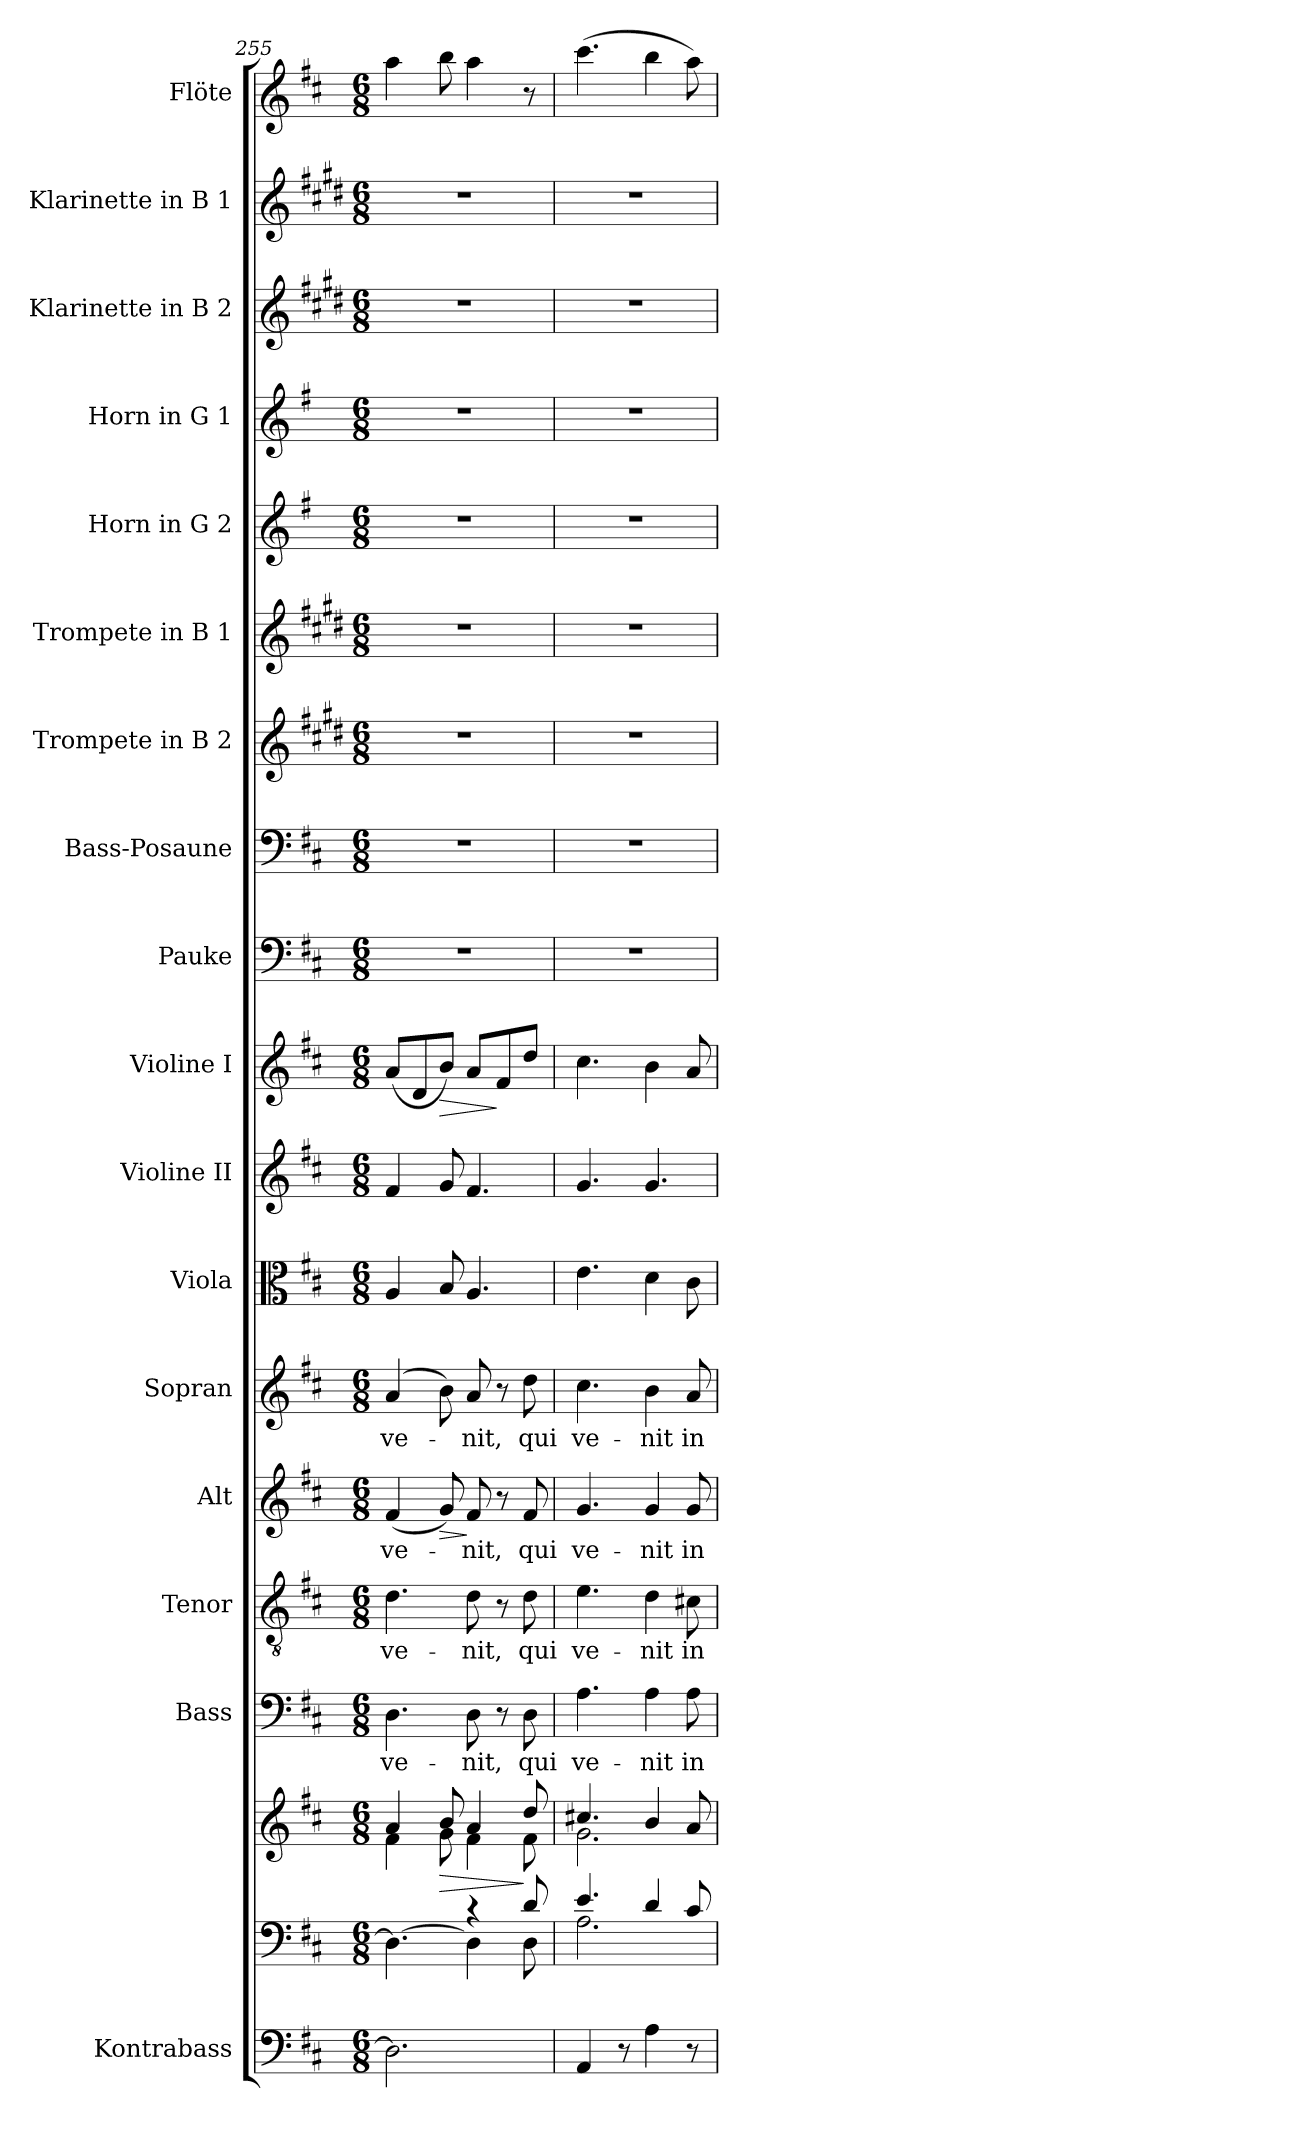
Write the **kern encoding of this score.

**kern	**kern	**kern	**dynam	**kern	**text	**kern	**text	**kern	**text	**dynam	**kern	**text	**kern	**kern	**kern	**dynam	**kern	**kern	**kern	**kern	**kern	**kern	**kern	**kern	**kern
*part18	*part17	*part17	*part17	*part16	*part16	*part15	*part15	*part14	*part14	*part14	*part13	*part13	*part12	*part11	*part10	*part10	*part9	*part8	*part7	*part6	*part5	*part4	*part3	*part2	*part1
*staff19	*staff18	*staff17	*staff17/18	*staff16	*staff16	*staff15	*staff15	*staff14	*staff14	*staff14	*staff13	*staff13	*staff12	*staff11	*staff10	*staff10	*staff9	*staff8	*staff7	*staff6	*staff5	*staff4	*staff3	*staff2	*staff1
*I"Kontrabass	*	*	*	*I"Bass	*	*I"Tenor	*	*I"Alt	*	*	*I"Sopran	*	*I"Viola	*I"Violine II	*I"Violine I	*	*I"Pauke	*I"Bass-Posaune	*I"Trompete in B 2	*I"Trompete in B 1	*I"Horn in G 2	*I"Horn in G 1	*I"Klarinette in B 2	*I"Klarinette in B 1	*I"Flöte
*I'Kb.	*	*	*	*I'B	*	*I'T	*	*I'A	*	*	*I'S	*	*I'Vla.	*I'Vl. II	*I'Vl. I	*	*I'Pk.	*I'B. Pos.	*	*	*I'Hrn. 2	*I'Hrn. 1	*	*	*I'Fl.
*clefF4	*clefF4	*clefG2	*	*clefF4	*	*clefGv2	*	*clefG2	*	*	*clefG2	*	*clefC3	*clefG2	*clefG2	*	*clefF4	*clefF4	*clefG2	*clefG2	*clefG2	*clefG2	*clefG2	*clefG2	*clefG2
*ITrd7c12	*	*	*	*	*	*	*	*	*	*	*	*	*	*	*	*	*	*	*ITrd1c2	*ITrd1c2	*ITrd3c5	*ITrd3c5	*ITrd1c2	*ITrd1c2	*
*k[f#c#]	*k[f#c#]	*k[f#c#]	*	*k[f#c#]	*	*k[f#c#]	*	*k[f#c#]	*	*	*k[f#c#]	*	*k[f#c#]	*k[f#c#]	*k[f#c#]	*	*k[f#c#]	*k[f#c#]	*k[f#c#]	*k[f#c#]	*k[f#c#]	*k[f#c#]	*k[f#c#]	*k[f#c#]	*k[f#c#]
*D:	*D:	*D:	*	*D:	*	*D:	*	*D:	*	*	*D:	*	*D:	*D:	*D:	*	*D:	*D:	*D:	*D:	*D:	*D:	*D:	*D:	*D:
*M6/8	*M6/8	*M6/8	*	*M6/8	*	*M6/8	*	*M6/8	*	*	*M6/8	*	*M6/8	*M6/8	*M6/8	*	*M6/8	*M6/8	*M6/8	*M6/8	*M6/8	*M6/8	*M6/8	*M6/8	*M6/8
=255	=255	=255	=255	=255	=255	=255	=255	=255	=255	=255	=255	=255	=255	=255	=255	=255	=255	=255	=255	=255	=255	=255	=255	=255	=255
*	*^	*^	*	*	*	*	*	*	*	*	*	*	*	*	*	*	*	*	*	*	*	*	*	*	*
!	!	!	!	!	!	!	!LO:LY:b	!	!LO:LY:b	!	!LO:LY:b	!	!	!LO:LY:b	!	!	!	!	!	!	!	!	!	!	!	!	!
2.DD\]	4.ryy	4.D\_	4a/	4f#\	.	4.D\	ve-	4.d\	ve-	(<4f#/	ve-	.	(4a/	ve-	4A/	4f#/	(<8a/L	.	2.r	2.r	2.r	2.r	2.r	2.r	2.r	2.r	4aa\
.	.	.	.	.	.	.	.	.	.	.	.	.	.	.	.	.	8d/	.	.	.	.	.	.	.	.	.	.
!	!	!	!	!	!LO:HP:b	!	!	!	!	!	!	!LO:HP:b	!	!	!	!	!	!LO:HP:b	!	!	!	!	!	!	!	!	!
.	.	.	8b/	8g\	>	.	.	.	.	8g/)	.	>	8b\)	.	8B/	8g/	8b/J)	>	.	.	.	.	.	.	.	.	8bb\
!	!	!	!	!	!	!	!LO:LY:b	!	!LO:LY:b	!	!LO:LY:b	!	!	!LO:LY:b	!	!	!	!	!	!	!	!	!	!	!	!	!
.	4rc	4D\]	4a/	4f#\	.	8D\	-nit,	8d\	-nit,	8f#/	-nit,	]	8a/	-nit,	4.A/	4.f#/	8a/L	.	.	.	.	.	.	.	.	.	4aa\
.	.	.	.	.	.	8r	.	8r	.	8r	.	.	8r	.	.	.	8f#/	]	.	.	.	.	.	.	.	.	.
!	!	!	!	!	!	!	!LO:LY:b	!	!LO:LY:b	!	!LO:LY:b	!	!	!LO:LY:b	!	!	!	!	!	!	!	!	!	!	!	!	!
.	8d/	8D\	8dd/	8f#\	]	8D\	qui	8d\	qui	8f#/	qui	.	8dd\	qui	.	.	8dd/J	.	.	.	.	.	.	.	.	.	8r
=256	=256	=256	=256	=256	=256	=256	=256	=256	=256	=256	=256	=256	=256	=256	=256	=256	=256	=256	=256	=256	=256	=256	=256	=256	=256	=256	=256
!	!	!	!	!	!	!	!LO:LY:b	!	!LO:LY:b	!	!LO:LY:b	!	!	!LO:LY:b	!	!	!	!	!	!	!	!	!	!	!	!	!
4AAA/	4.e/	2.A\	4.cc#X/	2.g\	.	4.A\	ve-	4.e\	ve-	4.g/	ve-	.	4.cc#\	ve-	4.e\	4.g/	4.cc#\	.	2.r	2.r	2.r	2.r	2.r	2.r	2.r	2.r	(>4.ccc#\
8r	.	.	.	.	.	.	.	.	.	.	.	.	.	.	.	.	.	.	.	.	.	.	.	.	.	.	.
!	!	!	!	!	!	!	!LO:LY:b	!	!LO:LY:b	!	!LO:LY:b	!	!	!LO:LY:b	!	!	!	!	!	!	!	!	!	!	!	!	!
4AA\	4d/	.	4b/	.	.	4A\	-nit	4d\	-nit	4g/	-nit	.	4b\	-nit	4d\	4.g/	4b\	.	.	.	.	.	.	.	.	.	4bb\
!	!	!	!	!	!	!	!LO:LY:b	!	!LO:LY:b	!	!LO:LY:b	!	!	!LO:LY:b	!	!	!	!	!	!	!	!	!	!	!	!	!
8r	8c#/	.	8a/	.	.	8A\	in	8c#X\	in	8g/	in	.	8a/	in	8c#\	.	8a/	.	.	.	.	.	.	.	.	.	8aa\)
*	*v	*v	*	*	*	*	*	*	*	*	*	*	*	*	*	*	*	*	*	*	*	*	*	*	*	*	*
*	*	*v	*v	*	*	*	*	*	*	*	*	*	*	*	*	*	*	*	*	*	*	*	*	*	*	*
=	=	=	=	=	=	=	=	=	=	=	=	=	=	=	=	=	=	=	=	=	=	=	=	=	=
*-	*-	*-	*-	*-	*-	*-	*-	*-	*-	*-	*-	*-	*-	*-	*-	*-	*-	*-	*-	*-	*-	*-	*-	*-	*-
